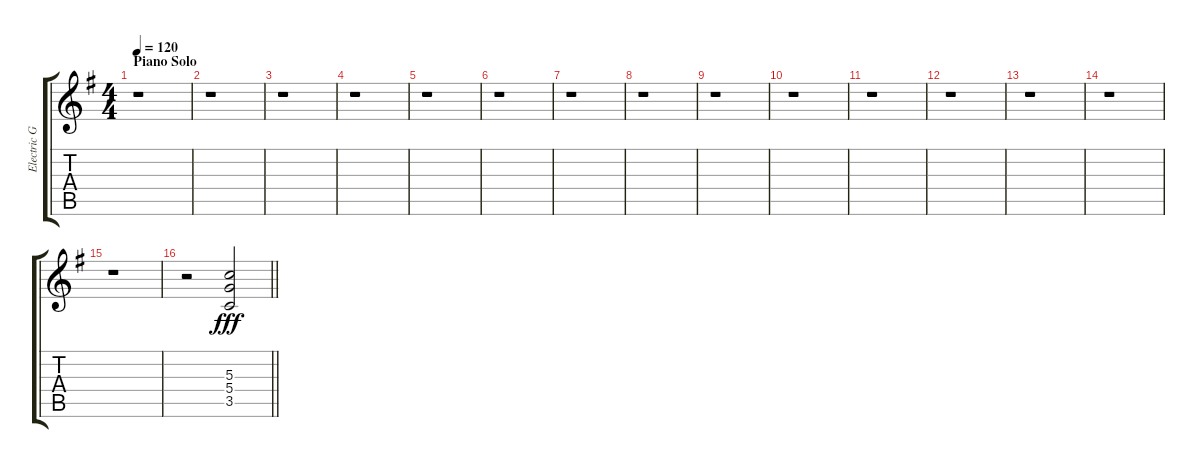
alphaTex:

\track ("Electric Guitar" "Electric G") {instrument distortionguitar}
\staff {score tabs}
\tuning (E4 B3 G3 D3 A2 E2) {hide}
\ts (4 4)
\section ("" "Piano Solo")
\tempo 120
\clef g2
\ks g
r.1{dy fff} |
r.1 |
r.1 |
r.1 |
r.1 |
r.1 |
r.1 |
r.1 |
r.1 |
r.1 |
r.1 |
r.1 |
r.1 |
r.1 |
r.1 |
\barLineRight lightlight
r.2{volume 0} (5.3 5.4 3.5).2{volume 14}
